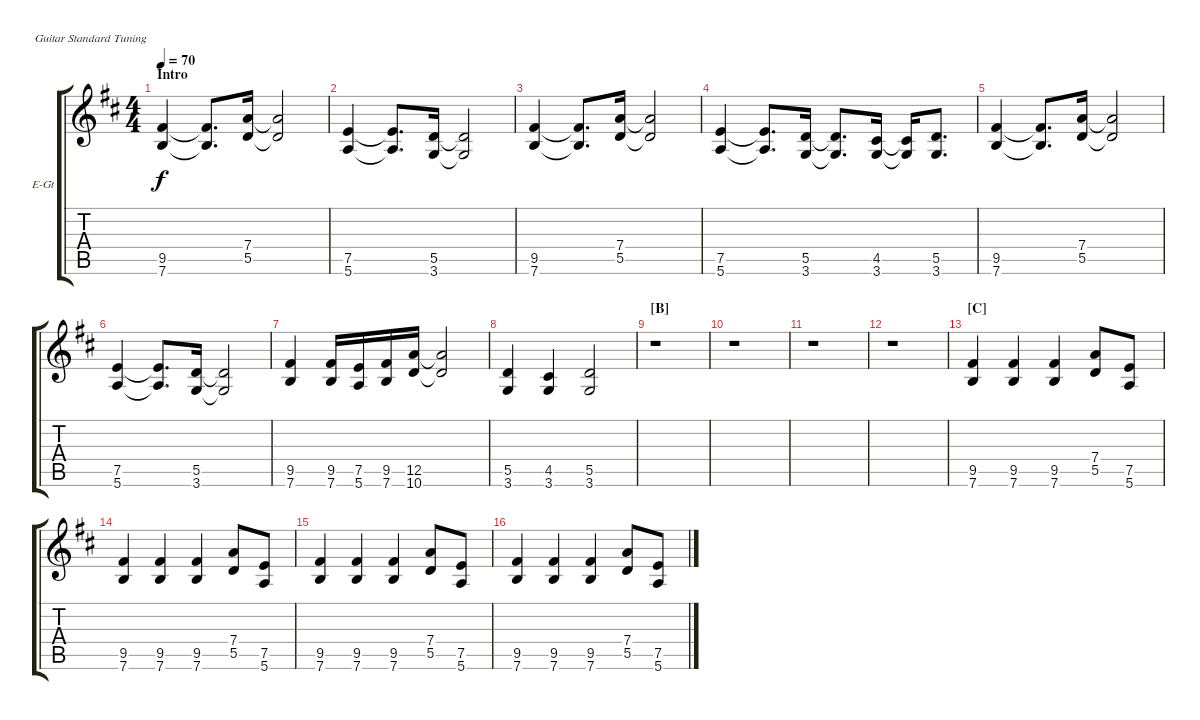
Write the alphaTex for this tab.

\bracketExtendMode groupsimilarinstruments
\firstSystemTrackNameOrientation horizontal
\otherSystemsTrackNameOrientation horizontal
\track ("Rhythm Guitar" "E-Gt") {instrument distortionguitar}
\staff {score tabs}
\tuning (E4 B3 G3 D3 A2 E2)
\ts (4 4)
\beaming (8 2 2 2 2)
\section ("" "Intro")
\tempo 70
\clef g2
\ks bminor
(9.5 7.6).4{dy f instrument distortionguitar} (9.5{t} 7.6{t}).8{d} (7.4 5.5).16 (5.5{t} 7.4{t}).2 |
(7.5 5.6).4 (5.6{t} 7.5{t}).8{d} (3.6 5.5).16 (3.6{t} 5.5{t}).2 |
(9.5 7.6).4 (9.5{t} 7.6{t}).8{d} (7.4 5.5).16 (5.5{t} 7.4{t}).2 |
(7.5 5.6).4 (5.6{t} 7.5{t}).8{d} (3.6 5.5).16 (3.6{t} 5.5{t}).8{d} (3.6 4.5).16 (3.6{t} 4.5{t}).16 (3.6 5.5).8{d} |
(9.5 7.6).4 (9.5{t} 7.6{t}).8{d} (7.4 5.5).16 (5.5{t} 7.4{t}).2 |
(7.5 5.6).4 (5.6{t} 7.5{t}).8{d} (3.6 5.5).16 (3.6{t} 5.5{t}).2 |
(9.5 7.6).4 (9.5 7.6).16 (7.5 5.6).16 (9.5 7.6).16 (12.5 10.6).16 (12.5{t} 10.6{t}).2 |
(5.5 3.6).4 (4.5 3.6).4 (3.6 5.5).2 |
\section ("B" "")
r.1 |
r.1 |
r.1 |
r.1 |
\section ("C" "")
(9.5 7.6).4 (9.5 7.6).4 (9.5 7.6).4 (7.4 5.5).8 (7.5 5.6).8 |
(9.5 7.6).4 (9.5 7.6).4 (9.5 7.6).4 (7.4 5.5).8 (7.5 5.6).8 |
(9.5 7.6).4 (9.5 7.6).4 (9.5 7.6).4 (7.4 5.5).8 (7.5 5.6).8 |
(9.5 7.6).4 (9.5 7.6).4 (9.5 7.6).4 (7.4 5.5).8 (7.5 5.6).8
